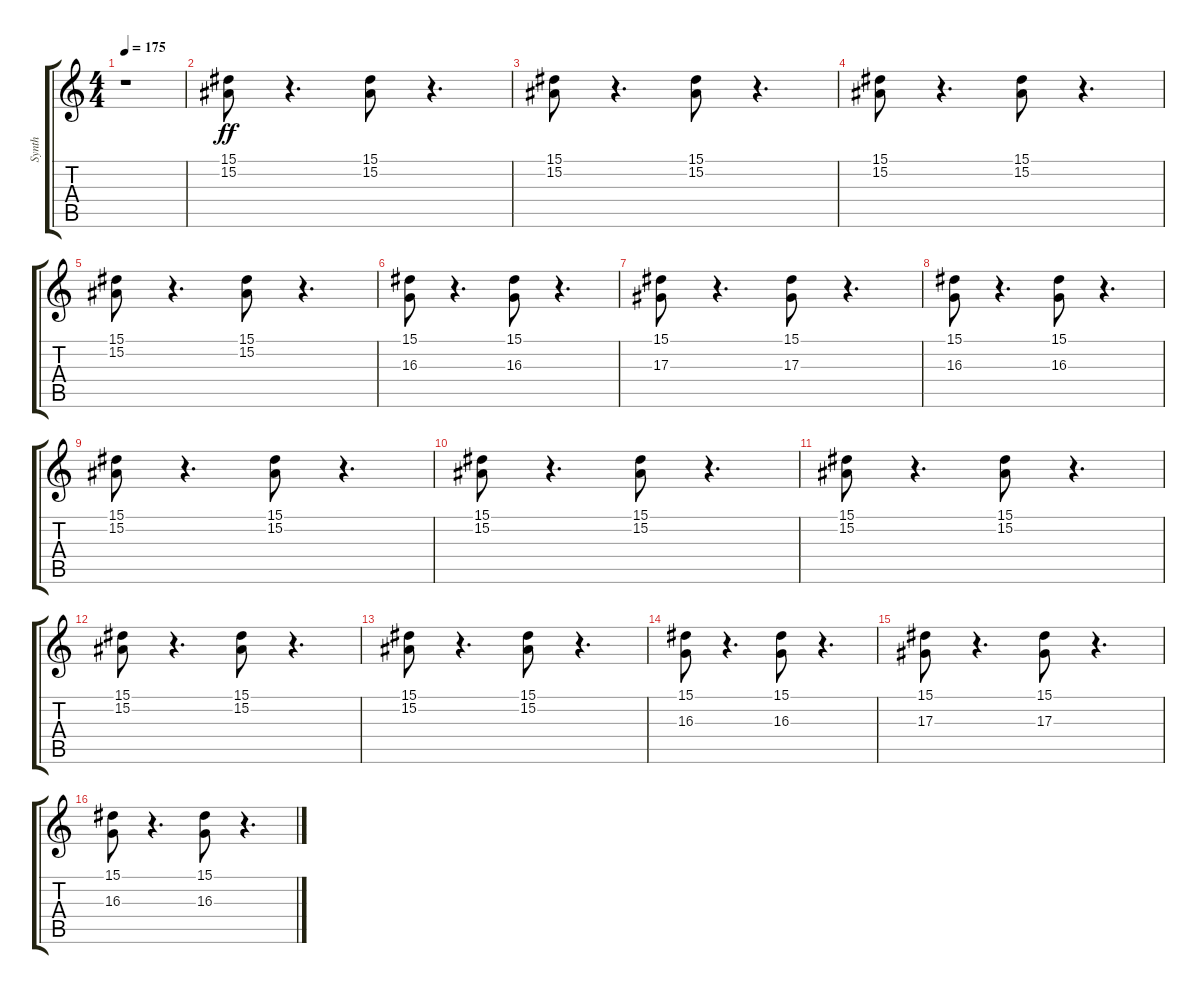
\track ("Synth" "Synth") {instrument stringensemble1}
\staff {score tabs}
\tuning (C4 G3 Eb3 Bb2 F2 C2) {hide}
\ts (4 4)
\tempo 175
\clef g2
\ks c
r.1{dy ff} |
(15.1 15.2).8 r.4{d} (15.1 15.2).8 r.4{d} |
(15.1 15.2).8 r.4{d} (15.1 15.2).8 r.4{d} |
(15.1 15.2).8 r.4{d} (15.1 15.2).8 r.4{d} |
(15.1 15.2).8 r.4{d} (15.1 15.2).8 r.4{d} |
(15.1 16.3).8 r.4{d} (15.1 16.3).8 r.4{d} |
(15.1 17.3).8 r.4{d} (15.1 17.3).8 r.4{d} |
(15.1 16.3).8 r.4{d} (15.1 16.3).8 r.4{d} |
(15.1 15.2).8 r.4{d} (15.1 15.2).8 r.4{d} |
(15.1 15.2).8 r.4{d} (15.1 15.2).8 r.4{d} |
(15.1 15.2).8 r.4{d} (15.1 15.2).8 r.4{d} |
(15.1 15.2).8 r.4{d} (15.1 15.2).8 r.4{d} |
(15.1 15.2).8 r.4{d} (15.1 15.2).8 r.4{d} |
(15.1 16.3).8 r.4{d} (15.1 16.3).8 r.4{d} |
(15.1 17.3).8 r.4{d} (15.1 17.3).8 r.4{d} |
(15.1 16.3).8 r.4{d} (15.1 16.3).8 r.4{d}
